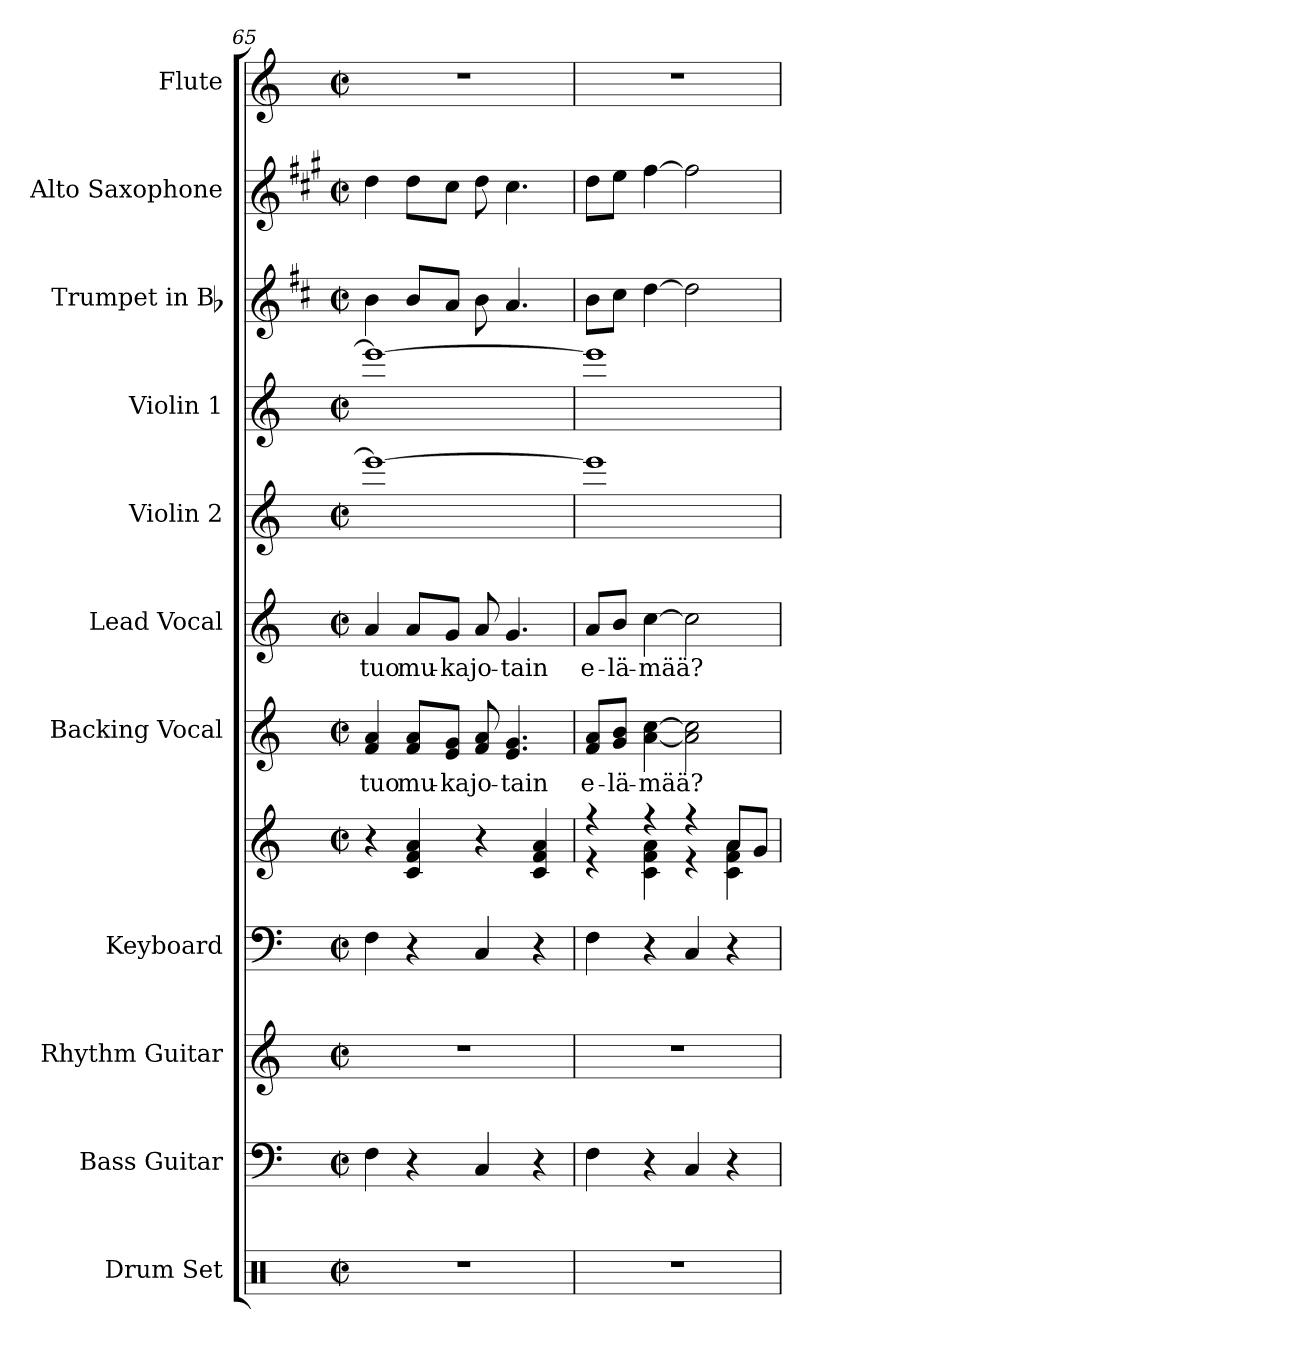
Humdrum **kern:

**kern	**kern	**kern	**kern	**kern	**kern	**text	**kern	**text	**kern	**kern	**kern	**kern	**kern
*part11	*part10	*part9	*part8	*part8	*part7	*part7	*part6	*part6	*part5	*part4	*part3	*part2	*part1
*staff12	*staff11	*staff10	*staff9	*staff8	*staff7	*staff7	*staff6	*staff6	*staff5	*staff4	*staff3	*staff2	*staff1
*I"Drum Set	*I"Bass Guitar	*I"Rhythm Guitar	*I"Keyboard	*	*I"Backing Vocal	*	*I"Lead Vocal	*	*I"Violin 2	*I"Violin 1	*I"Trumpet in Bb	*I"Alto Saxophone	*I"Flute
*I'Dr.	*I'Bass	*I'Rhy.	*I'Kbd.	*	*	*	*	*	*I'Vln. 2	*I'Vln. 1	*I'Tpt.	*I'Alto Sax.	*I'Fl.
*clefX	*clefF4	*clefG2	*clefF4	*clefG2	*clefG2	*	*clefG2	*	*clefG2	*clefG2	*clefG2	*clefG2	*clefG2
*	*ITrd7c12	*ITrd7c12	*	*	*	*	*	*	*	*	*ITrd1c2	*ITrd5c9	*
*k[]	*k[]	*k[]	*k[]	*k[]	*k[]	*	*k[]	*	*k[]	*k[]	*k[]	*k[]	*k[]
*C:	*C:	*C:	*C:	*C:	*C:	*	*C:	*	*C:	*C:	*C:	*C:	*C:
*M2/2	*M2/2	*M2/2	*M2/2	*M2/2	*M2/2	*	*M2/2	*	*M2/2	*M2/2	*M2/2	*M2/2	*M2/2
*met(c|)	*met(c|)	*met(c|)	*met(c|)	*met(c|)	*met(c|)	*	*met(c|)	*	*met(c|)	*met(c|)	*met(c|)	*met(c|)	*met(c|)
=65	=65	=65	=65	=65	=65	=65	=65	=65	=65	=65	=65	=65	=65
!	!	!	!	!	!	!LO:LY:b:color=#000000	!	!	!	!	!	!	!
!	!	!	!	!	!	!	!	!LO:LY:b:color=#000000	!	!	!	!	!
1r	4FFi\	1r	4Fi\	4r	4fi/ 4ai	tuo	4ai/	tuo	1eeei_>	1eeei_>	4ai\	4fi\	1r
!	!	!	!	!	!	!LO:LY:b:color=#000000	!	!	!	!	!	!	!
!	!	!	!	!	!	!	!	!LO:LY:b:color=#000000	!	!	!	!	!
.	4r	.	4r	4ci/ 4fi 4ai	8fi/ 8aiL	mu-	8ai/L	mu-	.	.	8ai/L	8fi\L	.
!	!	!	!	!	!	!LO:LY:b:color=#000000	!	!	!	!	!	!	!
!	!	!	!	!	!	!	!	!LO:LY:b:color=#000000	!	!	!	!	!
.	.	.	.	.	8ei/ 8giJ	-ka	8gi/J	-ka	.	.	8gi/J	8ei\J	.
!	!	!	!	!	!	!LO:LY:b:color=#000000	!	!	!	!	!	!	!
!	!	!	!	!	!	!	!	!LO:LY:b:color=#000000	!	!	!	!	!
.	4CCi/	.	4Ci/	4r	8fi/ 8ai	jo-	8ai/	jo-	.	.	8ai\	8fi\	.
!	!	!	!	!	!	!LO:LY:b:color=#000000	!	!	!	!	!	!	!
!	!	!	!	!	!	!	!	!LO:LY:b:color=#000000	!	!	!	!	!
.	.	.	.	.	4.ei/ 4.gi	-tain	4.gi/	-tain	.	.	4.gi/	4.ei\	.
.	4r	.	4r	4ci/ 4fi 4ai	.	.	.	.	.	.	.	.	.
=66	=66	=66	=66	=66	=66	=66	=66	=66	=66	=66	=66	=66	=66
*	*	*	*	*^	*	*	*	*	*	*	*	*	*
!	!	!	!	!	!	!	!LO:LY:b:color=#000000	!	!	!	!	!	!	!
!	!	!	!	!	!	!	!	!	!LO:LY:b:color=#000000	!	!	!	!	!
1r	4FFi\	1r	4Fi\	4r	4r	8fi/ 8aiL	e-	8ai/L	e-	1eeei]	1eeei]	8ai\L	8fi\L	1r
!	!	!	!	!	!	!	!LO:LY:b:color=#000000	!	!	!	!	!	!	!
!	!	!	!	!	!	!	!	!	!LO:LY:b:color=#000000	!	!	!	!	!
.	.	.	.	.	.	8gi/ 8biJ	-lä-	8bi/J	-lä-	.	.	8bi\J	8gi\J	.
!	!	!	!	!	!	!	!LO:LY:b:color=#000000	!	!	!	!	!	!	!
!	!	!	!	!	!	!	!	!	!LO:LY:b:color=#000000	!	!	!	!	!
.	4r	.	4r	4r	4ci\ 4fi 4ai	[<4ai\ [>4cci	-mää?	[>4cci\	-mää?	.	.	[>4cci\	[>4ai\	.
.	4CCi/	.	4Ci/	4r	4r	2ai\] 2cci]	.	2cci\]	.	.	.	2cci\]	2ai\]	.
.	4r	.	4r	8ai/L	4ci\ 4fi 4ai	.	.	.	.	.	.	.	.	.
.	.	.	.	8gi/J	.	.	.	.	.	.	.	.	.	.
*	*	*	*	*v	*v	*	*	*	*	*	*	*	*	*
=	=	=	=	=	=	=	=	=	=	=	=	=	=
*-	*-	*-	*-	*-	*-	*-	*-	*-	*-	*-	*-	*-	*-
